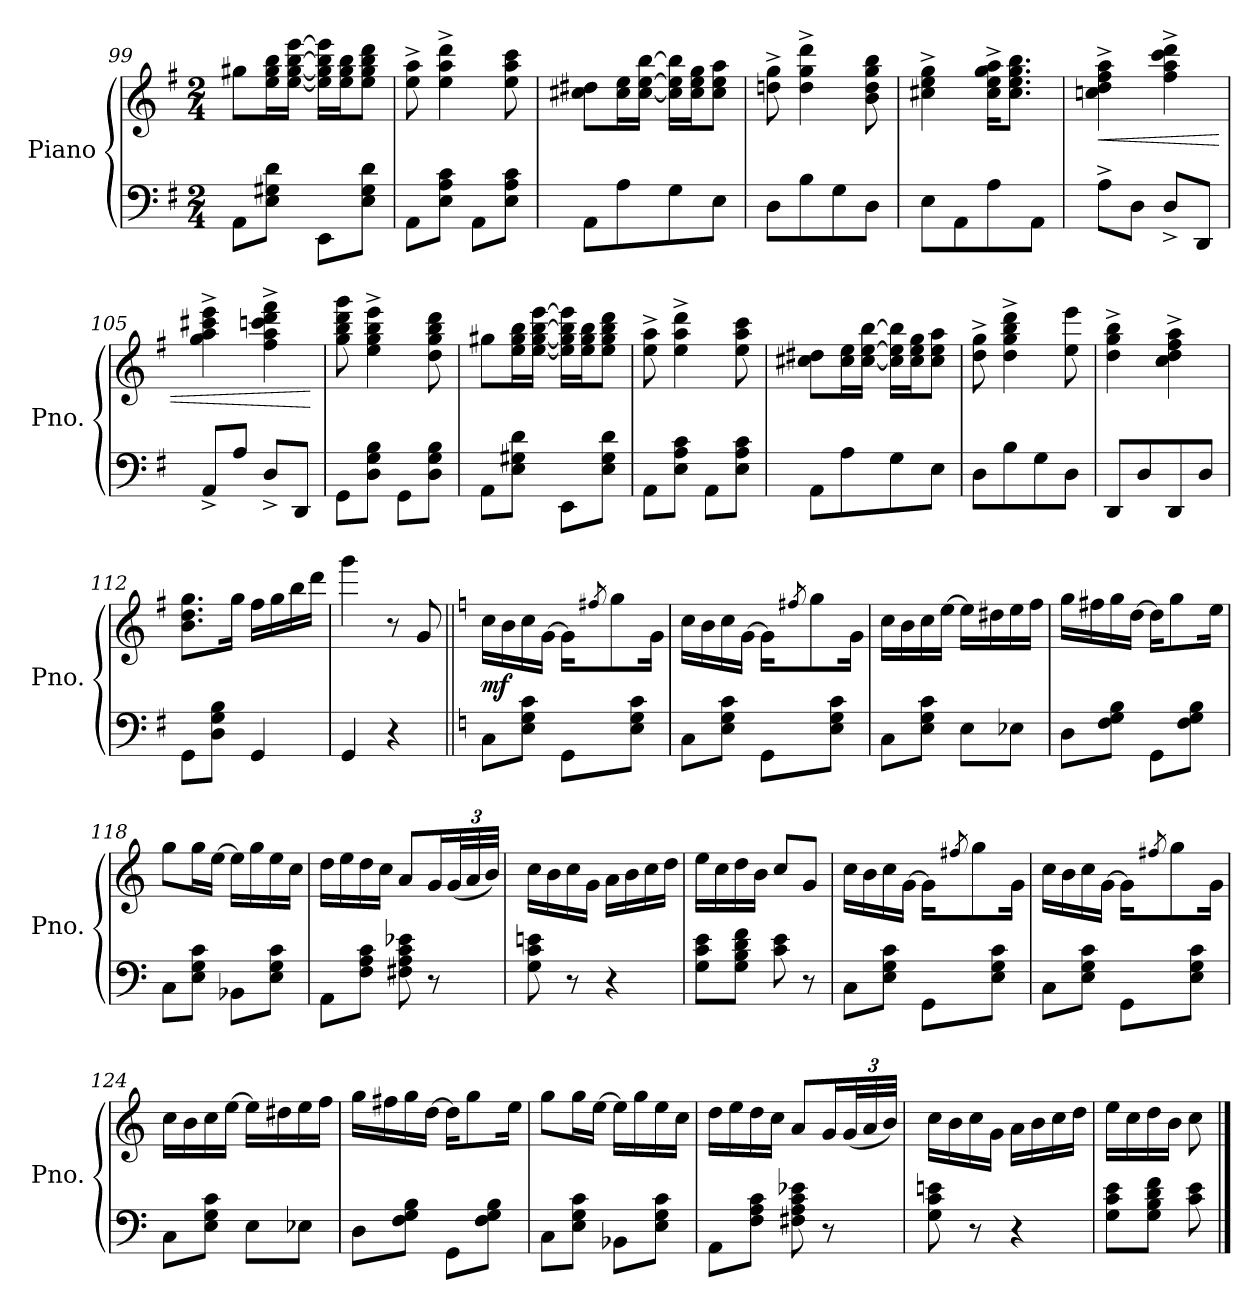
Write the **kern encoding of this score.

**kern	**kern	**dynam
*part1	*part1	*part1
*staff2	*staff1	*staff1/2
*I"Piano	*	*
*I'Pno.	*	*
*clefF4	*clefG2	*
*k[f#]	*k[f#]	*
*M2/4	*M2/4	*
=99	=99	=99
8AA\L	8gg#X\L	.
8E\ 8G#X\ 8d\J	16ee\ 16gg#\ 16bb\L	.
.	[16ee\ [16gg#\ [16bb\ [16eee\JJ	.
8EE\L	16ee\] 16gg#\] 16bb\] 16eee\]LL	.
.	16ee\ 16gg#\ 16bb\J	.
8E\ 8G#\ 8d\J	8ee\ 8gg#\ 8bb\ 8ddd\J	.
=100	=100	=100
8AA\L	8ee\^ 8aa\^	.
8E\ 8A\ 8c\J	4ee\^ 4aa\^ 4ddd\^	.
8AA\L	.	.
8E\ 8A\ 8c\J	8ee\ 8aa\ 8ccc\	.
=101	=101	=101
8AA\L	8cc#X\ 8dd#X\L	.
8A\	16cc#\ 16ee\L	.
.	[16cc#\ [16ee\ [16bb\JJ	.
8G\	16cc#\] 16ee\] 16bb\]LL	.
.	16cc#\ 16ee\ 16gg\J	.
8E\J	8cc#\ 8ee\ 8aa\J	.
=102	=102	=102
8D\L	8ddn\^ 8gg\^	.
8B\	4dd\^ 4gg\^ 4ddd\^	.
8G\	.	.
8D\J	8b\ 8dd\ 8gg\ 8bb\	.
!!LO:LB:g=z
=103	=103	=103
8E\L	4cc#X\^ 4ee\^ 4gg\^	.
8AA\	.	.
8A\	16cc#\^ 16ee\^ 16gg\^ 16aa\^KL	.
.	8.cc#\ 8.ee\ 8.gg\ 8.bb\J	.
8AA\J	.	.
=104	=104	=104
!	!	!LO:HP:b
8A^\L	4ccn\^ 4dd\^ 4ff#\^ 4aa\^	<
8D\J	.	.
8D^/L	4ff#\^ 4aa\^ 4ccc\^ 4ddd\^	.
8DD/J	.	.
=105	=105	=105
8AA^/L	4gg\^ 4aa\^ 4ccc#X\^ 4eee\^	.
8A/J	.	.
8D^/L	4ff#\^ 4aa\^ 4cccn\^ 4ddd\^ 4fff#\^	.
8DD/J	.	.
.	.	[
=106	=106	=106
8GG\L	8gg\ 8bb\ 8ddd\ 8ggg\	.
8D\ 8G\ 8B\J	4ee\^ 4gg\^ 4bb\^ 4eee\^	.
8GG\L	.	.
8D\ 8G\ 8B\J	8dd\ 8gg\ 8bb\ 8ddd\	.
=107	=107	=107
8AA\L	8gg#X\L	.
8E\ 8G#X\ 8d\J	16ee\ 16gg#\ 16bb\L	.
.	[16ee\ [16gg#\ [16bb\ [16eee\JJ	.
8EE\L	16ee\] 16gg#\] 16bb\] 16eee\]LL	.
.	16ee\ 16gg#\ 16bb\J	.
8E\ 8G#\ 8d\J	8ee\ 8gg#\ 8bb\ 8ddd\J	.
!!LO:LB:g=z
=108	=108	=108
8AA\L	8ee\^ 8aa\^	.
8E\ 8A\ 8c\J	4ee\^ 4aa\^ 4ddd\^	.
8AA\L	.	.
8E\ 8A\ 8c\J	8ee\ 8aa\ 8ccc\	.
=109	=109	=109
8AA\L	8cc#X\ 8dd#X\L	.
8A\	16cc#\ 16ee\L	.
.	[16cc#\ [16ee\ [16bb\JJ	.
8G\	16cc#\] 16ee\] 16bb\]LL	.
.	16cc#\ 16ee\ 16gg\J	.
8E\J	8cc#\ 8ee\ 8aa\J	.
=110	=110	=110
8D\L	8dd\^ 8gg\^	.
8B\	4dd\^ 4gg\^ 4bb\^ 4ddd\^	.
8G\	.	.
8D\J	8ee\ 8eee\	.
=111	=111	=111
8DD/L	4dd\^ 4gg\^ 4bb\^	.
8D/	.	.
8DD/	4cc\^ 4dd\^ 4ff#\^ 4aa\^	.
8D/J	.	.
=112	=112	=112
8GG\L	8.b\ 8.dd\ 8.gg\L	.
8D\ 8G\ 8B\J	.	.
.	16gg\Jk	.
4GG/	16ff#\LL	.
.	16gg\	.
.	16bb\	.
.	16ddd\JJ	.
=113	=113	=113
4GG/	4ggg\	.
4r	8r	.
.	8g/	.
!!LO:LB:g=z
=114||	=114||	=114||
*k[]	*k[]	*
!	!	!LO:DY:b
8C\L	16cc\LL	mf
.	16b\	.
8E\ 8G\ 8c\J	16cc\	.
.	[16g\JJ	.
8GG\L	16g\KL]	.
.	8qff#X/	.
.	8gg\	.
8E\ 8G\ 8c\J	.	.
.	16g\Jk	.
=115	=115	=115
8C\L	16cc\LL	.
.	16b\	.
8E\ 8G\ 8c\J	16cc\	.
.	[16g\JJ	.
8GG\L	16g\KL]	.
.	8qff#X/	.
.	8gg\	.
8E\ 8G\ 8c\J	.	.
.	16g\Jk	.
=116	=116	=116
8C\L	16cc\LL	.
.	16b\	.
8E\ 8G\ 8c\J	16cc\	.
.	[16ee\JJ	.
8E\L	16ee\LL]	.
.	16dd#X\	.
8E-X\J	16ee\	.
.	16ff\JJ	.
=117	=117	=117
8D\L	16gg\LL	.
.	16ff#X\	.
8F\ 8G\ 8B\J	16gg\	.
.	[16dd\JJ	.
8GG\L	16dd\KL]	.
.	8gg\	.
8F\ 8G\ 8B\J	.	.
.	16ee\Jk	.
=118	=118	=118
8C\L	8gg\L	.
8E\ 8G\ 8c\J	16gg\L	.
.	[16ee\JJ	.
8BB-X\L	16ee\LL]	.
.	16gg\	.
8E\ 8G\ 8c\J	16ee\	.
.	16cc\JJ	.
!!LO:LB:g=z
=119	=119	=119
8AA\L	16dd\LL	.
.	16ee\	.
8F\ 8A\ 8c\J	16dd\	.
.	16cc\JJ	.
8F#X\ 8A\ 8c\ 8e-X\	8a/L	.
8r	16g/L	.
*	*Xbrackettup	*
.	(48g/L	.
.	48a/	.
.	48b/JJJ)	.
=120	=120	=120
8G\ 8c\ 8en\	16cc\LL	.
.	16b\	.
8r	16cc\	.
.	16g\JJ	.
4r	16a\LL	.
.	16b\	.
.	16cc\	.
.	16dd\JJ	.
=121	=121	=121
8G\ 8c\ 8e\L	16ee\LL	.
.	16cc\	.
8G\ 8B\ 8d\ 8f\J	16dd\	.
.	16b\JJ	.
8c\ 8e\	8cc/L	.
8r	8g/J	.
=122	=122	=122
8C\L	16cc\LL	.
.	16b\	.
8E\ 8G\ 8c\J	16cc\	.
.	[16g\JJ	.
8GG\L	16g\KL]	.
.	8qff#X/	.
.	8gg\	.
8E\ 8G\ 8c\J	.	.
.	16g\Jk	.
=123	=123	=123
8C\L	16cc\LL	.
.	16b\	.
8E\ 8G\ 8c\J	16cc\	.
.	[16g\JJ	.
8GG\L	16g\KL]	.
.	8qff#X/	.
.	8gg\	.
8E\ 8G\ 8c\J	.	.
.	16g\Jk	.
!!LO:LB:g=z
=124	=124	=124
8C\L	16cc\LL	.
.	16b\	.
8E\ 8G\ 8c\J	16cc\	.
.	[16ee\JJ	.
8E\L	16ee\LL]	.
.	16dd#X\	.
8E-X\J	16ee\	.
.	16ff\JJ	.
=125	=125	=125
8D\L	16gg\LL	.
.	16ff#X\	.
8F\ 8G\ 8B\J	16gg\	.
.	[16dd\JJ	.
8GG\L	16dd\KL]	.
.	8gg\	.
8F\ 8G\ 8B\J	.	.
.	16ee\Jk	.
=126	=126	=126
8C\L	8gg\L	.
8E\ 8G\ 8c\J	16gg\L	.
.	[16ee\JJ	.
8BB-X\L	16ee\LL]	.
.	16gg\	.
8E\ 8G\ 8c\J	16ee\	.
.	16cc\JJ	.
=127	=127	=127
8AA\L	16dd\LL	.
.	16ee\	.
8F\ 8A\ 8c\J	16dd\	.
.	16cc\JJ	.
8F#X\ 8A\ 8c\ 8e-X\	8a/L	.
8r	16g/L	.
.	(48g/L	.
.	48a/	.
.	48b/JJJ)	.
=128	=128	=128
8G\ 8c\ 8en\	16cc\LL	.
.	16b\	.
8r	16cc\	.
.	16g\JJ	.
4r	16a\LL	.
.	16b\	.
.	16cc\	.
.	16dd\JJ	.
=129	=129	=129
8G\ 8c\ 8e\L	16ee\LL	.
.	16cc\	.
8G\ 8B\ 8d\ 8f\J	16dd\	.
.	16b\JJ	.
8c\ 8e\	8cc\	.
==	==	==
*-	*-	*-
